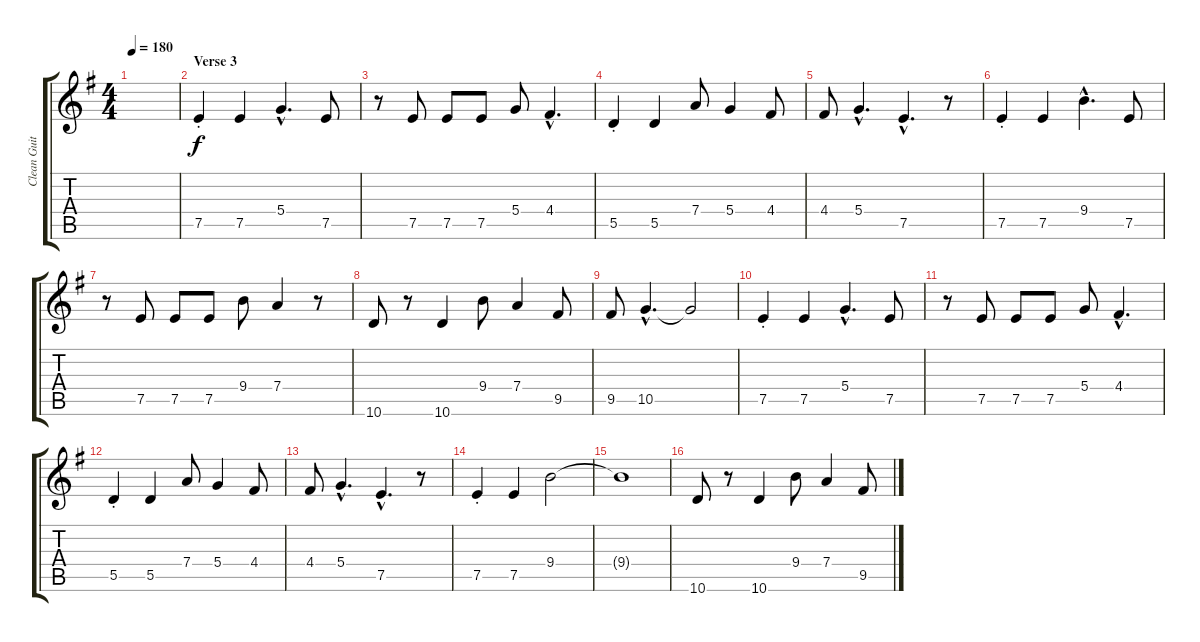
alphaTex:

\track ("Clean Guitar" "Clean Guit") {instrument electricguitarclean}
\staff {score tabs}
\tuning (E4 B3 G3 D3 A2 E2) {hide}
\ts (4 4)
\tempo 180
\clef g2
\ks eminor
|
\section ("" "Verse 3")
7.5{st}.4 7.5.4 5.4{hac}.4{d} 7.5.8 |
r.8 7.5.8 7.5.8 7.5.8 5.4.8 4.4{hac}.4{d} |
5.5{st}.4 5.5.4 7.4.8 5.4.4 4.4.8 |
4.4.8 5.4{hac}.4{d} 7.5{hac}.4{d} r.8 |
7.5{st}.4 7.5.4 9.4{hac}.4{d} 7.5.8 |
r.8 7.5.8 7.5.8 7.5.8 9.4.8 7.4.4 r.8 |
10.6.8 r.8 10.6.4 9.4.8 7.4.4 9.5.8 |
9.5.8 10.5{hac}.4{d} 10.5{t}.2 |
7.5{st}.4 7.5.4 5.4{hac}.4{d} 7.5.8 |
r.8 7.5.8 7.5.8 7.5.8 5.4.8 4.4{hac}.4{d} |
5.5{st}.4 5.5.4 7.4.8 5.4.4 4.4.8 |
4.4.8 5.4{hac}.4{d} 7.5{hac}.4{d} r.8 |
7.5{st}.4 7.5.4 9.4.2 |
9.4{t}.1 |
10.6.8 r.8 10.6.4 9.4.8 7.4.4 9.5.8
